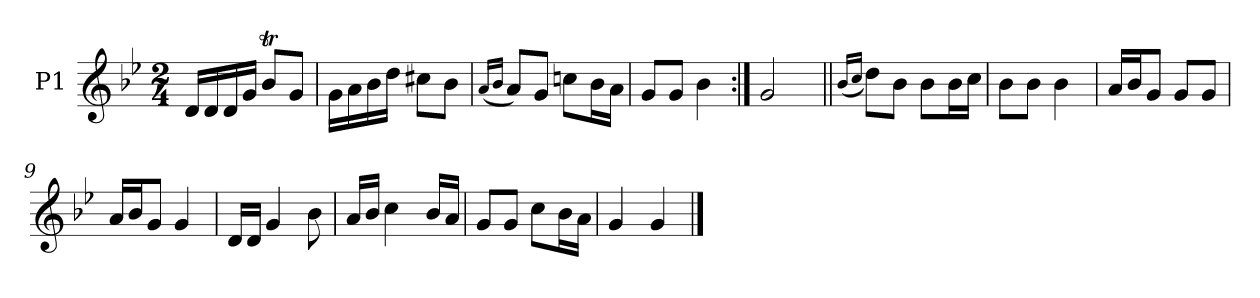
**kern
*part1
*staff1
*I"P1
*clefG2
*k[b-e-]
*g:
*M2/4
=1
16dLL
16d
16d
16gJJ
8b-TL
8gJ
=2
16gLL
16a
16b-
16ddJJ
8cc#XL
8b-J
=3
(16qqa/LL
16qqb-/JJ
8aL)
8gJ
8ccnL
16b-L
16aJJ
=4
8gL
8gJ
4b-
=5:|!
2g
=6||
(16qqb-/LL
16qqcc/JJ
8ddL)
8b-J
8b-L
16b-L
16ccJJ
=7
8b-L
8b-J
4b-
=8
16aLL
16b-J
8gJ
8gL
8gJ
=9
16aLL
16b-J
8gJ
4g
=10
16dLL
16dJJ
4g
8b-
=11
16aLL
16b-JJ
4cc
16b-LL
16aJJ
=12
8gL
8gJ
8ccL
16b-L
16aJJ
=13
4g
4g
==
*-
